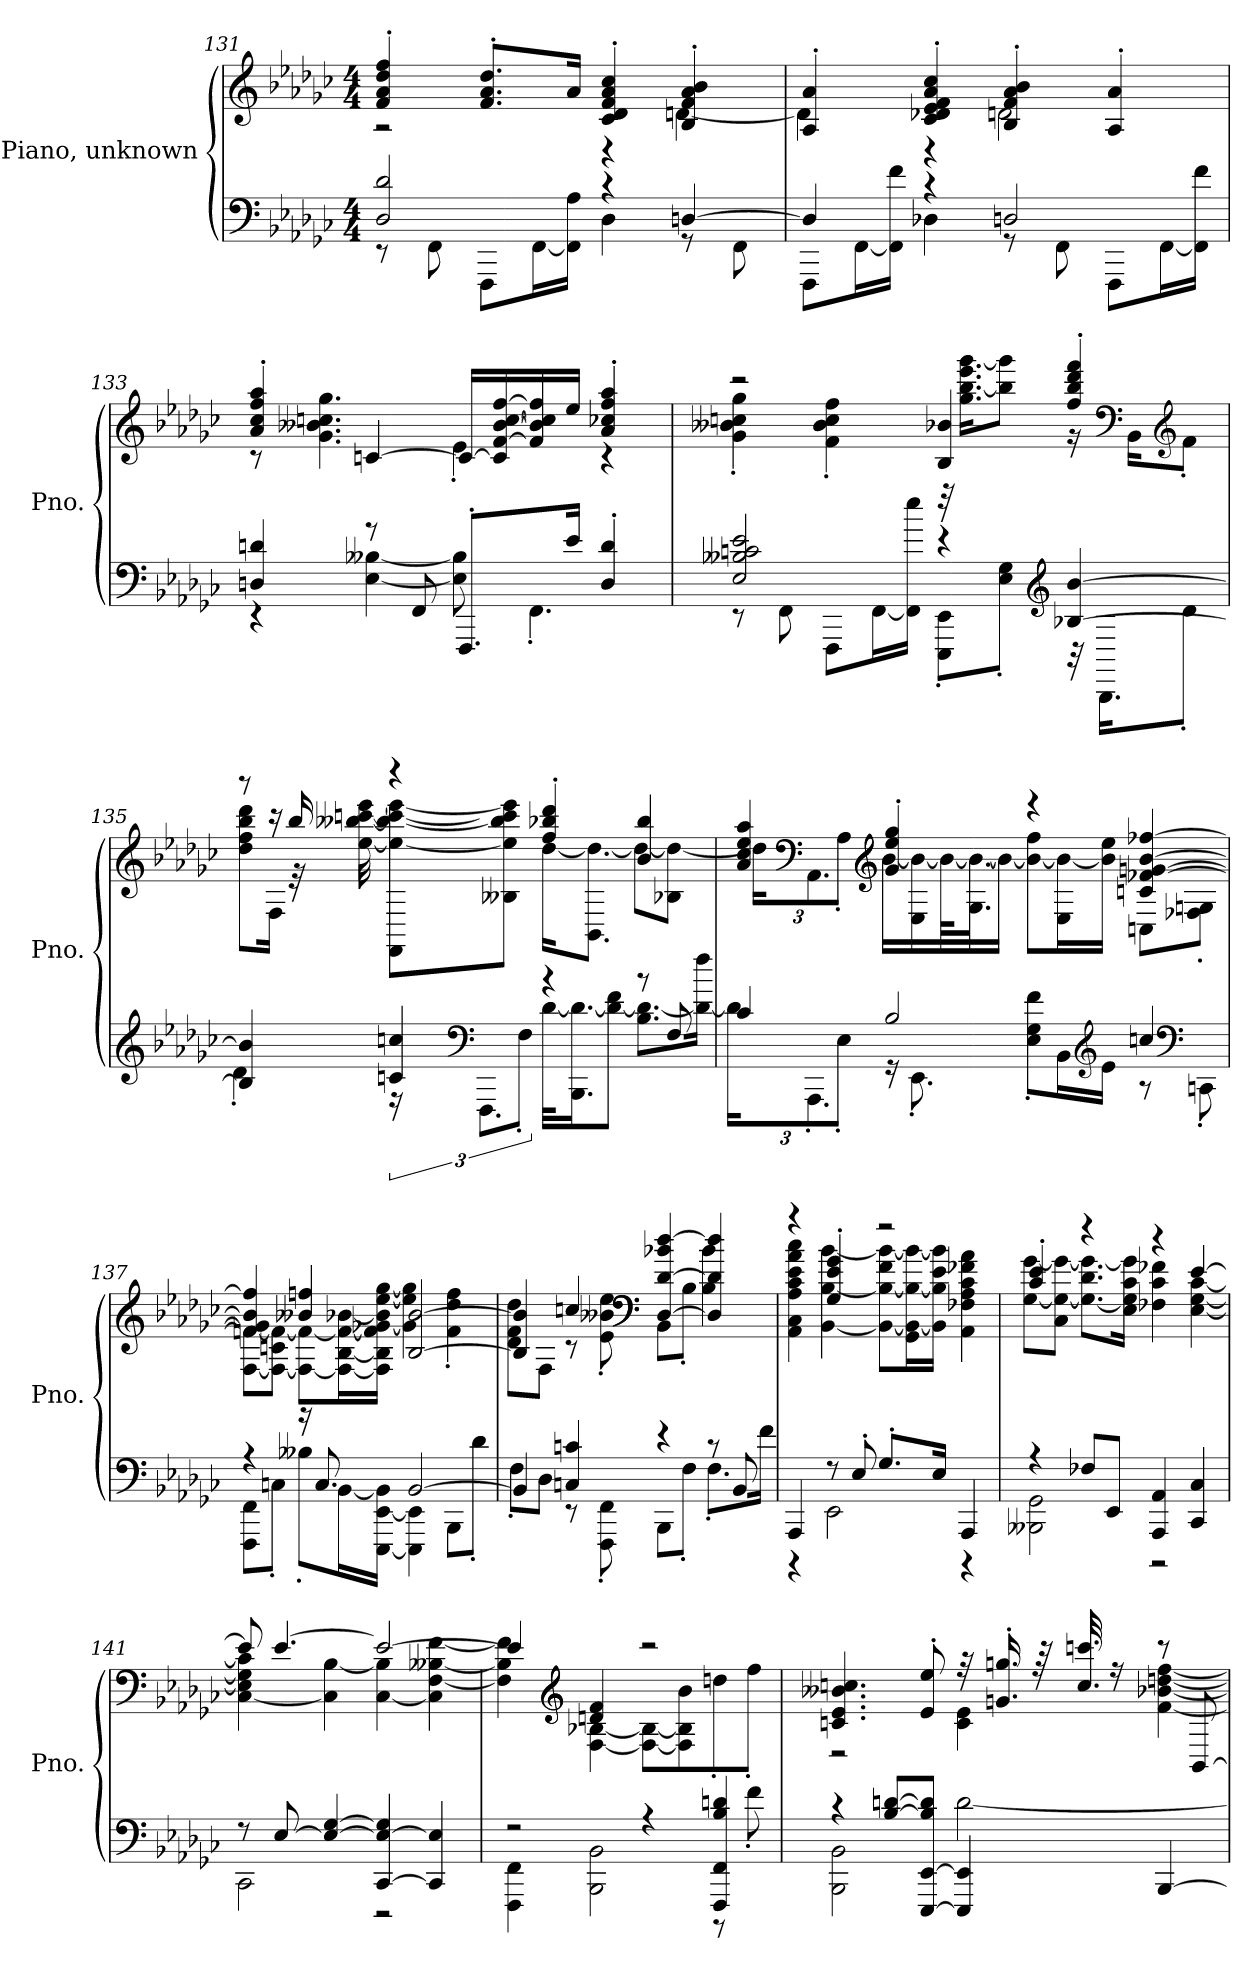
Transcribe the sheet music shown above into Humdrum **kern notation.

**kern	**kern
*part1	*part1
*staff2	*staff1
*I"Piano, unknown	*
*I'Pno.	*
*clefF4	*clefG2
*k[b-e-a-d-g-c-]	*k[b-e-a-d-g-c-]
*M4/4	*M4/4
=131	=131
*^	*^
2D-/ 2d-/	8r	4f/' 4a-/' 4dd-/' 4ff/'	2r
.	8FF\	.	.
.	8FFF\L	8.f/' 8.a-/' 8.dd-/'L	.
.	[16FF\L	.	.
.	16FF\] 16A-\JJ	16a-/Jk	.
4r	4D-\	4c-/' 4d-/' 4f/' 4a-/' 4cc-/'	4r
[4Dn/	8r	4B-/' 4f/' 4a-/' 4b-/'	[4dn\
.	8FF\	.	.
=132	=132	=132	=132
4D/]	8FFF\L	4A-/' 4a-/'	4d\]
.	[16FF\L	.	.
.	16FF\] 16f\JJ	.	.
4r	4D-X\	4c-/' 4d-X/' 4e-/' 4f/' 4a-/' 4cc-/'	4r
2Dn/	8r	4B-/' 4f/' 4a-/' 4b-/'	2dn\
.	8FF\	.	.
.	8FFF\L	4A-/' 4a-/'	.
.	[16FF\L	.	.
.	16FF\] 16f\JJ	.	.
!!LO:PB:g=z	!!
=133	=133	=133	=133
4Dn/ 4dn/	4r	4a-/' 4cc-/' 4ff/' 4aa-/'	8r
.	.	.	4.g-\ 4.b--X\ 4.ccn\ 4.gg-\
8r	[4E-\ [4B--X\	[4cn/	.
8FF/	.	.	.
8.FFF'/L	8E-\] 8B--\]	16c/LL_	4e-'\
.	.	16c/] [16f/ [16b--/ [16cc/ [16ff/	.
.	4.FF'\	16f/] 16b--/] 16cc/] 16ff/]	.
16e-/Jk	.	16ee-/JJ	.
4D/' 4d/'	.	4a-/' 4cc-X/' 4ff/' 4aa-/'	4r
=134	=134	=134	=134
2E-/ 2B--X/ 2cn/ 2e-/	8r	2r	4g-\' 4b--X\' 4ccn\' 4gg-\'
.	8FF\	.	.
.	8FFF\L	.	4f\' 4b--\' 4cc\' 4ff\'
.	[16FF\L	.	.
.	16FF\] 16ee-\JJ	.	.
4r	8EEE-\' 8EE-\'L	4B-/ 4b-X/	32r
.	.	.	16.gg-\ [16.bb-\ 16.eee-\ [16.ggg-\KL
.	8E-\' 8G-\'J	.	8bb-\] 8ggg-\]J
*clefG2	*	*	*
[4B-X/ [4b-/	32r	4ff/' 4bb-/' 4ddd-/' 4fff/'	16r
.	16.BBB-\KL	.	.
*	*	*clefF4	*
.	.	.	16BB-\KL
*	*	*clefG2	*
.	8d-'\J	.	8f'\J
!!LO:LB:g=z	!!
=135	=135	=135	=135
4B-/] 4b-/]	4d-'\	8r	8dd-\ 8ff\ 8bb-\ 8ddd-\L
.	.	16r	16F\Jk
.	.	16bb-/	32r
.	.	.	[32ee-\ [32bb--X\ [32cccn\ [32eee-\
4cn/ 4ccn/	24r	4r	8FF\ 8ee-\_ 8bb--\_ 8ccc\_ 8eee-\_L
*clefF4	*	*	*
.	12.FFF\L	.	.
.	.	.	8B--X\ 8ee-\] 8bb--\] 8ccc\] 8eee-\]J
.	12F'\J	.	.
4r	[32d-\KLL	4ff/' 4bb-X/' 4ddd-/'	[16dd-\KL
.	16.BBB-\ 16.d-\_J	.	.
.	.	.	8.BB-\ 8.dd-\_J
.	8d-\_ 8f\J	.	.
8r	8.B-\ 8.d-\_L	4b-/ 4bb-/	8dd-\L_
8F/	.	.	8B-X\ 8dd-\_J
.	16d-\_ 16ff\Jk	.	.
!!LO:LB:g=z	!!
=136	=136	=136	=136
*	*Xbrackettup	*	*Xbrackettup
4c-/	24d-\KL]	4a-/ 4cc-/ 4ee-/ 4aa-/	24dd-\KL]
*	*	*clefF4	*
.	12.AAA-'\	.	12.AA-\
.	12E-'\J	.	12A-'\J
*	*	*clefG2	*
2B-/	16r	4g-/' 4ee-/' 4gg-/'	[16b-\LL
.	8.EE-'\	.	16E-\ 16b-\_
.	.	.	64b-\KL_
.	.	.	32.G-\ 32.b-\_J
.	.	.	16b-\JJ_
.	8E-\' 8G-\' 8f\'L	4r	8b-\_ 8ff\L
.	16BB-\L	.	16E-\ 16b-\_L
*clefG2	*	*	*
.	16e-\JJ	.	16b-\] 16ee-\JJ
4ccn/	8r	4cn/ [4f-X/ [4gn/ [4b-/ [4ff-X/	8Cn\L
*clefF4	*	*	*
.	8CCn'\	.	8F-X\' 8Gn\'J
!!LO:LB:g=z	!!
=137	=137	=137	=137
4r	8FFF\ 8FF\L	4f-/] 4g/] 4b-/] 4ff-/]	[8F\ [8fn\L
.	8Cn'\J	.	8F\_ 8cn\ 8f\_J
16r	8B--X'\L	4b--X/ 4ffn/	8F\_ 8f\_L
8.C/	.	.	.
.	[16BB-\L	.	16F\_ [16B-\ 16f\_ [16b-X\L
.	[16EEE-\ [16EE-\ 16BB-\]JJ	.	16F\] 16B-\] 16f\] [16g-X\ 16b-\] [16ee-\ [16gg-\JJ
[2BB-/	4EEE-\] 4EE-\]	[2B-/ [2b-/	4g-\] 4ee-\] 4gg-\]
.	8BBB-\L	.	4f\' 4dd-\' 4ff\'
.	8d-'\J	.	.
=138	=138	=138	=138
4BB-/]	8F'\L	4B-/] 4b-/]	8d-\ 8f\ 8dd-\L
.	8D-\J	.	8F\J
4Cn/ 4cn/	8r	4ccn/	8r
.	8FFF\' 8FF\'	.	8e-\' 8b--X\' 8ee-\'
*	*	*clefF4	*
4r	8BBB-\L	[4D-/ [4d-/ 4b-X/ [4dd-/	8BB-\L
.	8F'\J	.	8B-'\J
8r	8.F'\L	4D-/] 4d-/] 4dd-/]	4B-\ 4b-\
8BB-/	.	.	.
.	16f\Jk	.	.
=139	=139	=139	=139
4AAA-/	4r	4r	4AA-\ 4C-\ 4A-\ 4c-\ 4e-\ 4a-\ 4cc-\
8r	2EE-\	4G-/' 4e-/' 4g-/'	[4BB-\ [4B-\ [4b-\
8E-'/	.	.	.
8.G-'/L	.	2r	8BB-\_ 8B-\_ 8f\ 8b-\_L
.	.	.	16GG-\ 16BB-\_ 16B-\_ 16b-\_L
16E-/Jk	.	.	16BB-\] 16B-\] 16e-\ 16b-\]JJ
4AAA-/	4r	.	4AA-\ 4F-X\ 4A-\ 4c-\ 4f-X\ 4a-\
!!LO:LB:g=z	!!
=140	=140	=140	=140
4r	2BBB--X\ 2GG-\	4c-/' 4e-/'	[8G-\ [8g-\L
.	.	.	8C-\ 8G-\_ 8g-\_J
8F-X/L	.	4r	8.G-\_ 8.d-\ 8.g-\_L
8EE-/J	.	.	.
.	.	.	16E-\ 16G-\] 16c-\ 16g-\]Jk
4AAA-/ 4AA-/	2r	4r	4F-X\ 4c-\ 4f-X\
4CC-/ 4C-/	.	[4e-/	[4E-\ [4G-\ [4c-\
=141	=141	=141	=141
8r	2CC-\	8e-/]	[4C-\ 4E-\] 4G-\] 4c-\]
[8E-/	.	[4.e-/	.
4E-/_ [4G-/	.	.	4C-\] [4B-\
[4CC-/ 4E-/_ 4G-/]	2r	2e-/_	[4C-\ 4B-\]
4CC-/] 4E-/]	.	.	4C-\] [4F\ [4B--X\ [4f\
=142	=142	=142	=142
2r	4FFF\ 4FF\	4e-/]	4F\] 4B--\] 4f\]
*	*	*clefG2	*
.	2BBB-\ 2BB-\	4dn/ 4f/	[4F\ [4B-X\
4r	.	2r	8F\_ 8B-\_L
.	.	.	8F\] 8B-\] 8b-\
4FFF/ 4FF/ 4B-/ 4dn/	8r	.	8ddn'\
.	8f'\	.	8ff'\J
!!LO:LB:g=z	!!
=143	=143	=143	=143
4r	2BBB-\ 2BB-\	4.cn/ 4.e-/ 4.b--X/ 4.ccn/	2r
[8B-/ [8dn/L	.	.	.
[8EEE-/ [8EE-/ 8B-/] 8d/]J	.	8e-/' 8ee-/'	.
4EEE-/] 4EE-/]	[2d\	32r	4c\ 4e-\
.	.	16.gn/' 16.ggn/'	.
.	.	64r	.
.	.	32.cc/ 32.cccn/	.
.	.	16r	.
[4BBB-/	.	8r	[4f\ [4b-X\ [4ddn\ [4ff\
.	.	[8BB-/	.
*v	*v	*	*
*	*v	*v
=	=
*-	*-
